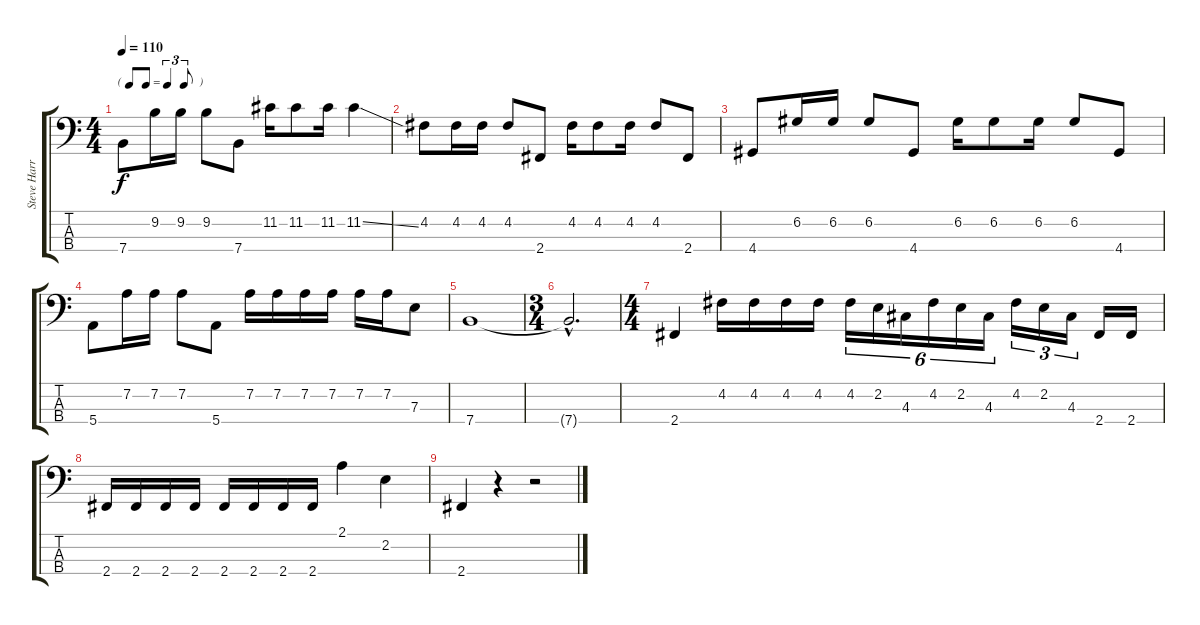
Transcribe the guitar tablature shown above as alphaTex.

\track ("Steve Harris" "Steve Harr") {instrument electricbassfinger}
\staff {score tabs}
\tuning (G2 D2 A1 E1) {hide}
\ts (4 4)
\tf triplet8th
\tempo 110
\clef f4
\ks c
7.4.8{dy f} 9.2.16 9.2.16 9.2.8 7.4.8 11.2.16 11.2.8 11.2.16 11.2{ss}.4 |
4.2.8 4.2.16 4.2.16 4.2.8 2.4.8 4.2.16 4.2.8 4.2.16 4.2.8 2.4.8 |
4.4.8 6.2.16 6.2.16 6.2.8 4.4.8 6.2.16 6.2.8 6.2.16 6.2.8 4.4.8 |
5.4.8 7.2.16 7.2.16 7.2.8 5.4.8 7.2.16 7.2.16 7.2.16 7.2.16 7.2.16 7.2.16 7.3.8 |
7.4.1 |
\ts (3 4)
7.4{hac t}.2{d} |
\ts (4 4)
2.4.4 4.2.16 4.2.16 4.2.16 4.2.16 4.2.16{tu (6 4)} 2.2.16{tu (6 4)} 4.3.16{tu (6 4)} 4.2.16{tu (6 4)} 2.2.16{tu (6 4)} 4.3.16{tu (6 4)} 4.2.16{tu (3 2)} 2.2.16{tu (3 2)} 4.3.16{tu (3 2)} 2.4.16 2.4.16 |
2.4.16 2.4.16 2.4.16 2.4.16 2.4.16 2.4.16 2.4.16 2.4.16 2.1.4 2.2.4 |
2.4.4 r.4 r.2
